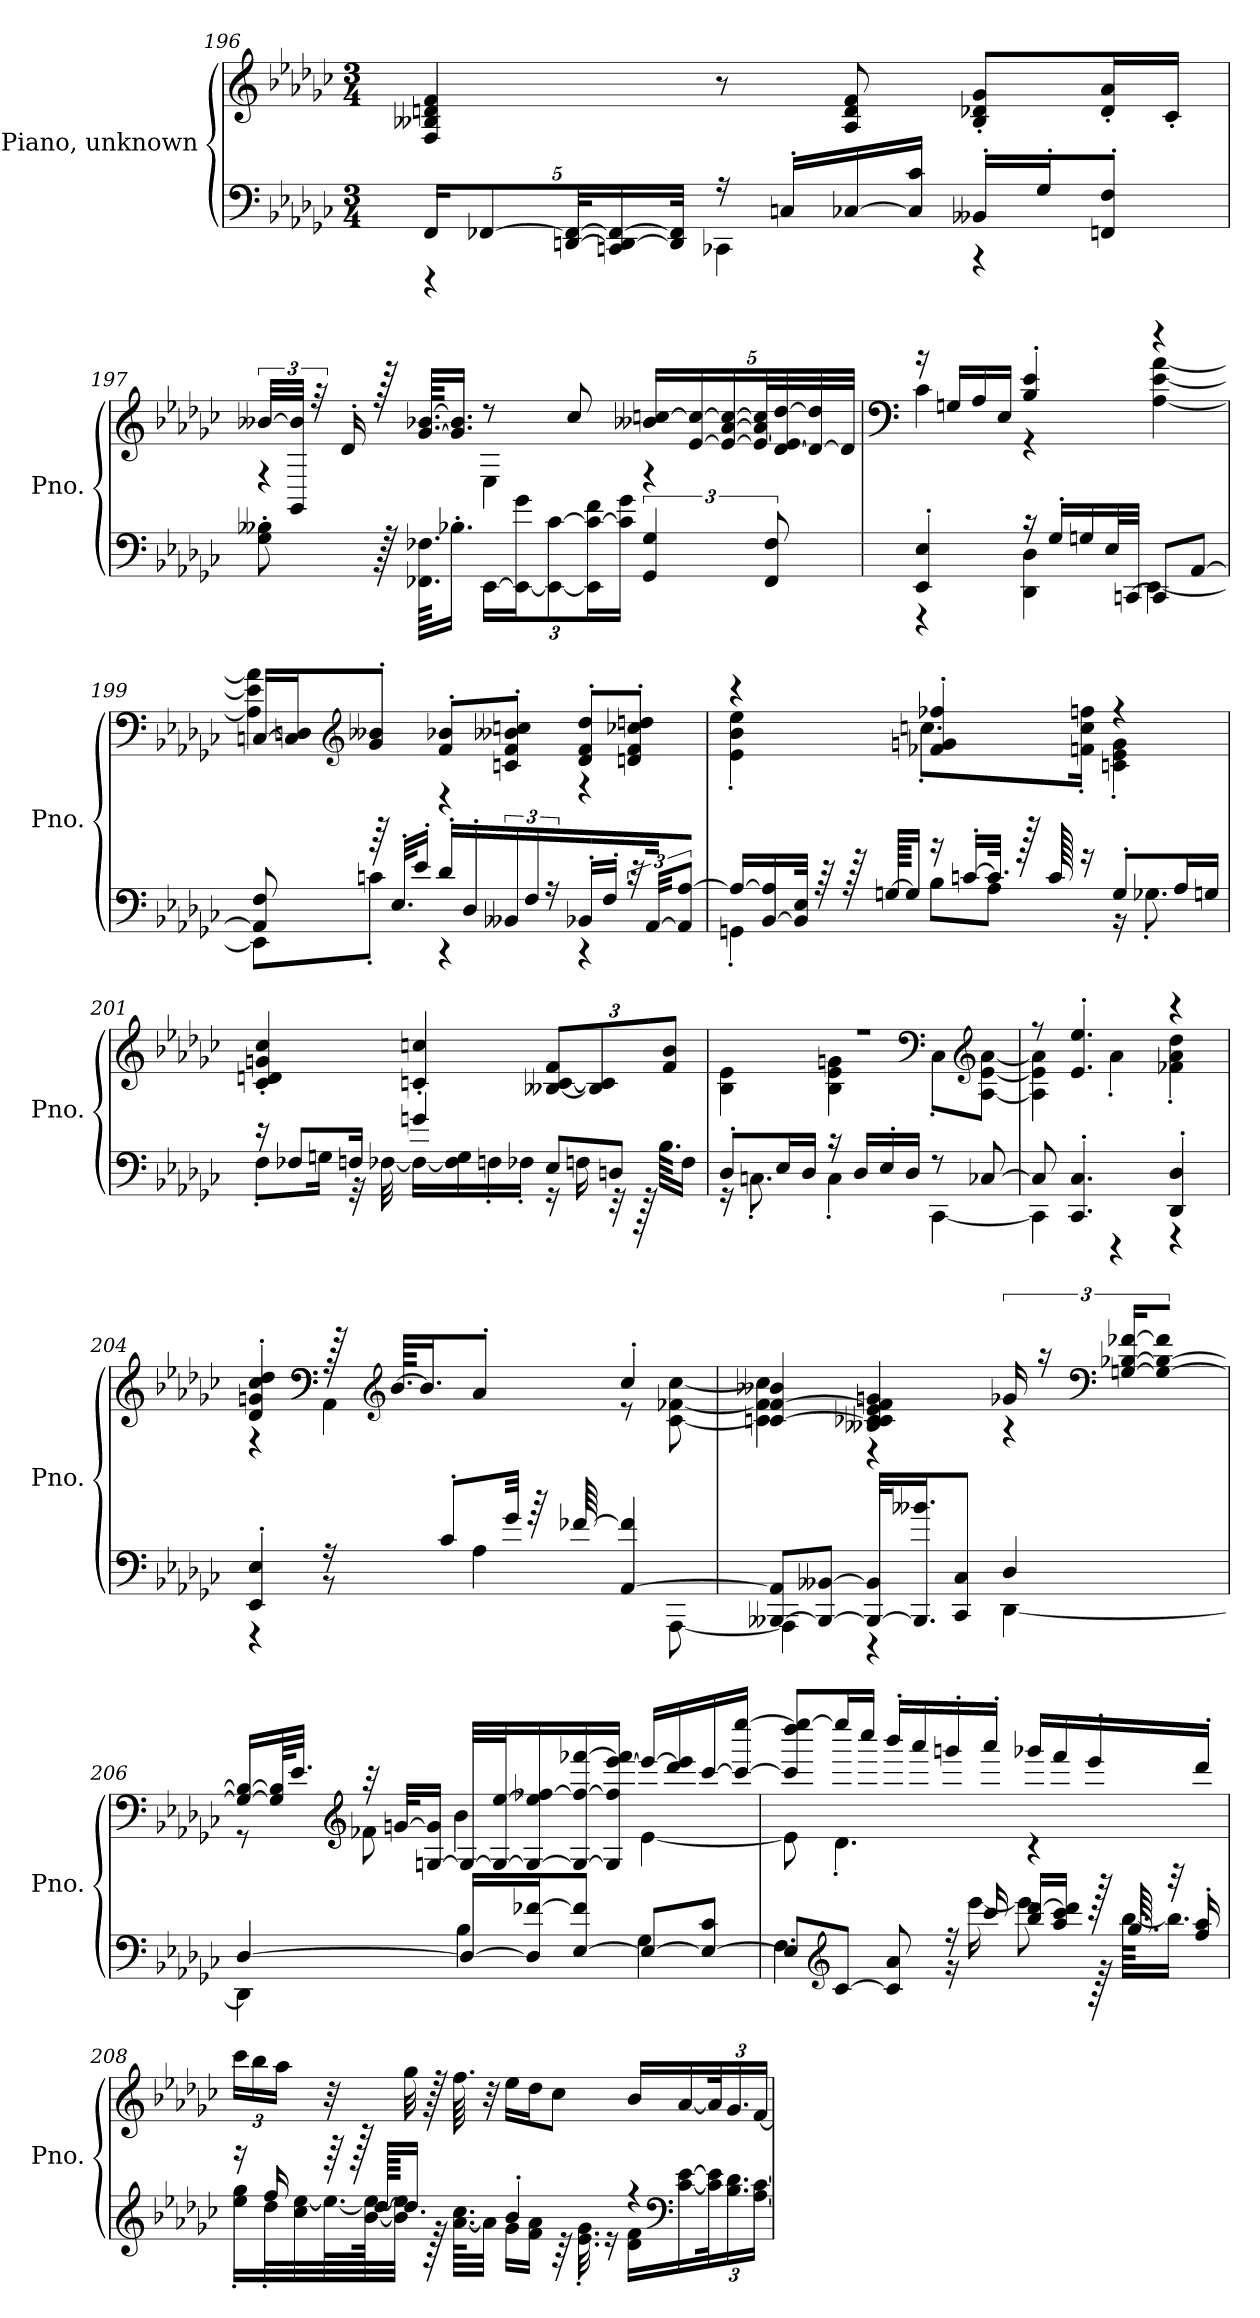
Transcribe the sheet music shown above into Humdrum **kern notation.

**kern	**kern
*part1	*part1
*staff2	*staff1
*I"Piano, unknown	*
*I'Pno.	*
!!LO:LB:g=z
*clefF4	*clefG2
*k[b-e-a-d-g-c-]	*k[b-e-a-d-g-c-]
*M3/4	*M3/4
*Xbrackettup	*
=196	=196
*^	*
20FF/KL	4r	4F/ 4B--X/ 4dn/ 4f/
[10FF-X/	.	.
[40DDn/ 40FF-/_KL	.	.
20CCn/ 20DD/_ 20FF-/_	.	.
40DD/] 40FF-/]JJk	.	.
16r	4CC-X\	8r
16Cn'/LL	.	.
[16C-X/	.	8A-/ 8d/ 8f/
16C-/] 16c-/JJ	.	.
16BB--X'/LL	4r	8B--/' 8d-X/' 8g-/'L
16G-'/J	.	.
8FFn/' 8F/'J	.	16d-/' 16a-/'L
.	.	16c-'/JJ
*v	*v	*
!!LO:LB:g=z
=197	=197
*	*^
8G-\' 8B--X\'	[48b--X/LLL	4r
.	48GG-/ 48b--/]JJJ	.
.	48r	.
.	16d-'/	.
128r	128r	.
64.FF-X\ 64.F-X\KKLL	[64.g-/ [64.b-X/KKLL	.
16.B-X'\JJ	16.g-/] 16.b-/]JJ	.
[24EE-\LL	8r	4E-\
24EE-\_ 24g-\J	.	.
12EE-\_ [12c-\	.	.
.	8cc-/	.
24EE-\] 24c-\_ 24f\L	.	.
24c-\] 24g-\JJ	.	.
*brackettup	*Xbrackettup	*
6GG-/ 6G-/	20b--X/ [20ccn/LL	4r
.	[20e-/ 20cc/_	.
.	20e-/_ [20a-/ 20cc/_	.
.	40e-/_ 40a-/] 40cc/]L	.
12FF-/ 12F-/	.	.
.	[40d-/ 40e-/] [40dd-/	.
.	40d-/_ 40dd-/]	.
.	40d-/JJJ]	.
!!LO:LB:g=z	!!
=198	=198	=198
*	*clefF4	*
*^	*	*
4EE-/' 4E-/'	4r	16r	4c-\
.	.	16Gn/LL	.
.	.	16A-/	.
.	.	16E-/JJ	.
16r	4DD-\ 4D-\	4B-/' 4e-/'	4r
16G-'/LL	.	.	.
16Gn/	.	.	.
32E-/L	.	.	.
[32CCn/JJJ	.	.	.
8CC/L]	[4EE-\	4r	[4A-\ [4e-\ [4a-\
[8AA-/J	.	.	.
=199	=199	=199	=199
8AA-/] 8F/	8EE-\L]	[16Cn/LL	4A-\] 4e-\] 4a-\]
.	.	16C/] 16Dn/J	.
*	*	*clefG2	*
64r	8cn'\J	8g-/' 8b--X/'J	.
32.E-'/KLL	.	.	.
16e-'/JJ	.	.	.
16d-'/LL	4r	8f/' 8b-X/'L	4r
16D-'/	.	.	.
24BB--X/	.	8cn/' 8f/' 8b--X/' 8ccn/'J	.
24F/JJ	.	.	.
24r	.	.	.
16BB-X'/LL	4r	8d-/' 8f/' 8dd-/'L	4r
16F'/JJ	.	.	.
48r	.	8dn/' 8f/' 8cc-X/' 8ddn/'J	.
[48AA-/KKL	.	.	.
12AA-/] [12A-/J	.	.	.
!!LO:LB:g=z	!!
=200	=200	=200	=200
16A-/LL_	4GGn'\	4r	4e-\' 4b-\' 4ee-\'
[16BB-/ 16A-/]	.	.	.
32BB-/] 32E-/JJk	.	.	.
64r	.	.	.
128r	.	.	.
[128Gn/KKKLL	.	.	.
16G/JJ]	.	.	.
16r	8B-\L	4f-X/' 4gn/' 4ff-X/'	8.ccn'\L
[16cn'/LL	.	.	.
32.c/JJk]	8A-\J	.	.
128r	.	.	.
128c/	.	.	.
16r	.	.	16fn\' 16cc\' 16ffn\'Jk
8G'/L	16r	4r	4cn\' 4e-\' 4g\'
.	8.G-X'\	.	.
16A-/L	.	.	.
16Gn/JJ	.	.	.
*	*	*v	*v
!!LO:PB:g=z
=201	=201	=201
16r	8F'\L	4c-/' 4dn/' 4gn/' 4cc-/'
8F-X/L	.	.
.	16Gn\Jk	.
16Fn/Jk	32r	.
.	[32F-X\	.
4gn/	16F-\LL_	4cn/' 4ccn/'
.	16F-\] 16G\	.
.	16Fn'\	.
.	16F-X'\JJ	.
8E-/L	16r	[12B--X/ [12c/ 12f/L
.	16Fn\	.
.	.	12B--/] 12c/]
8Dn/J	32r	.
.	128r	.
.	64.B-\KKLL	.
.	.	12f/ 12b-/J
.	16F\JJ	.
=202	=202	=202
*	*	*^
8D-'/L	16r	2.r	4B-\ 4e-\
.	8.Cn'\	.	.
16E-/L	.	.	.
16D-/JJ	.	.	.
16r	4C'\	.	4B-\ 4e-\ 4gn\
16D-/LL	.	.	.
16E-'/	.	.	.
16D-/JJ	.	.	.
*	*	*clefF4	*
8r	[4CC-\	.	8C-'\L
*	*	*clefG2	*
[8C-X/	.	.	[8A-\ [8e-\ [8a-\J
!!LO:LB:g=z	!!
=203	=203	=203	=203
8C-/]	4CC-\]	8r	4A-\] 4e-\] 4a-\]
4.CC-/' 4.C-/'	.	4.e-/' 4.ee-/'	.
.	4r	.	4a-'\
4DD-/' 4D-/'	4r	4r	4f-X\' 4a-\' 4dd-\'
=204	=204	=204	=204
4EE-/' 4E-/'	4r	4d-/' 4gn/' 4cc-/' 4dd-/'	4r
*	*	*clefF4	*
16r	8r	128r	4AA-\
*	*	*clefG2	*
.	.	[64.b-/KKLL	.
.	.	16.b-/J]	.
8c-'/L	.	.	.
.	4A-\	8a-'/J	.
32g-/Jkk	.	.	.
64r	.	.	.
[64f-X/	.	.	.
[4AA-/ 4f-/]	.	4cc-'/	8r
.	[8AAA-\	.	[8c-\ [8f-X\ [8cc-\
!!LO:LB:g=z	!!
=205	=205	=205	=205
[8BBB--X/ 8AA-/]L	4AAA-\]	[4cn/ [4f/ 4b--X/	4c-\] 4f-\] 4cc-\]
8BBB--/_ [8BB--X/J	.	.	.
32BBB--/_ 32BB--/]KLL	4r	4B--X/ 4c-X/ 4c/] 4e-/ 4f/] 4gn/	4r
16.BBB--/] 16.b--X/J	.	.	.
8CC-/ 8C-/J	.	.	.
*	*	*brackettup	*
4D-/	[4DD-\	24g-X/	4r
.	.	24r	.
*	*	*clefF4	*
.	.	[24Gn/ [24B-X/ [24f-X/KL	.
.	.	8G/_ 8B-/_ 8f-/]J	.
!!LO:LB:g=z	!!
=206	=206	=206	=206
[4D-/	4DD-\]	16G/_ 16B-/_LL	8r
.	.	64G/] 64B-/]KL	.
.	.	32.e-/JJJ	.
*	*	*clefG2	*
.	.	32r	8f-X\
.	.	[32gn/KLL	.
.	.	[16Gn/ 16g/]JJ	.
16D-/LL_	4B-\	32G/LLL_	4b-\
.	.	32G/_ [32ee-/J	.
16D-/] [16f-X/J	.	16G/_ 16ee-/] [16ff-X/	.
[8E-/ 8f-/]J	.	16G/_ 16ff-/_ [16fff-X/	.
.	.	16G/] 16ff-/] [16eee-/ 16fff-/]JJ	.
8E-/L_	4G-\	16eee-/LL_	[4e-\
.	.	16ddd-/ 16eee-/]	.
8E-/_ 8c-/J	.	[16ccc-/	.
.	.	16ccc-/_ [16eeee-/JJ	.
!!LO:LB:g=z	!!
=207	=207	=207	=207
8E-/L]	4.F\	8ccc-/] 8dddd-/ 8eeee-/_L	8e-\]
*clefG2	*	*	*
[8c-/J	.	16eeee-/L]	4.d-'\
.	.	16cccc-/JJ	.
8c-/] 8a-/	.	16bbb-'/LL	.
.	.	16aaa-/	.
16r	16r	16gggn'/	.
16ccc-/	[16eee-\	16aaa-'/JJ	.
16bb-/ [16ddd-/LL	8eee-\]	16ggg-X/LL	4r
16aa-/ 16ccc-/ 16ddd-/]JJ	.	16fff/	.
128r	128r	16eee-'/	.
64.gg-/	[64.bb-\KKLL	.	.
32r	16.bb-\JJ]	.	.
16ff/' 16aa-/'	.	16ddd-'/JJ	.
*	*	*v	*v
!!LO:LB:g=z
=208	=208	=208
*	*	*Xbrackettup
16r	16ee-\' 16gg-\'LL	24ccc-\LL
.	.	24bb-\
16ff/	32dd-'\L	.
.	.	24aa-\JJ
.	32cc-\ [32ee-\	.
64r	64.ee-\L_	32r
128r	.	.
[128dd-/KKKLL	[128b-\ 128ee-\_JK	.
16.dd-/JJ]	32b-\] 32ee-\]JJJ	32gg-\
.	128r	128r
.	[64.a-\ 64.cc-\KLLL	64.ff\
.	32a-\JJJ]	32r
4b-'/	16g-\LL	16ee-\LL
.	16f\ 16a-\JJ	16dd-\J
.	64r	8cc-\J
.	32.e-\' 32.g-\'	.
.	16r	.
4r	16d-\ 16f\LL	16b-/LL
*clefF4	*	*
.	[16c-\ [16e-\	[16a-/
*	*Xbrackettup	*
.	48c-\] 48e-\]K	48a-/K]
.	24.B-\ 24.d-\	24.g-/
.	[24A-\ [24c-\JJ	[24f/JJ
*v	*v	*
=	=
*-	*-
